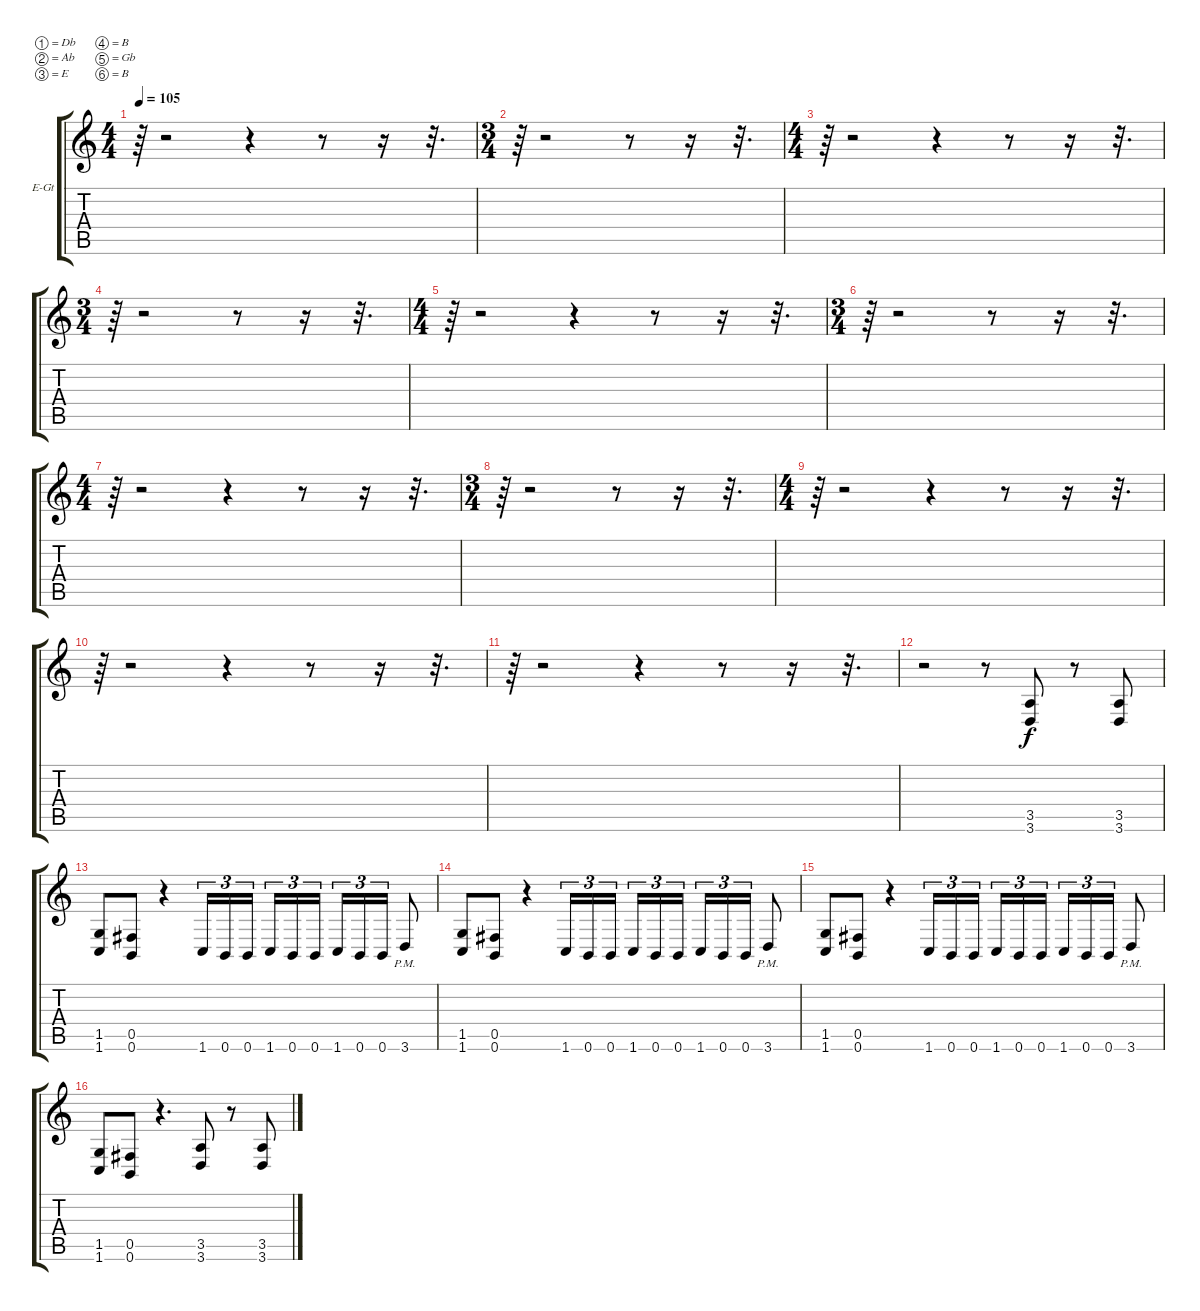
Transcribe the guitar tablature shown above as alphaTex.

\bracketExtendMode groupsimilarinstruments
\firstSystemTrackNameOrientation horizontal
\otherSystemsTrackNameOrientation horizontal
\track ("[ALEX]" "E-Gt") {instrument distortionguitar}
\staff {score tabs}
\tuning (Db4 Ab3 E3 B2 Gb2 B1)
\ts (4 4)
\tempo 105
\clef g2
\ks c
r.64{dy f} r.2 r.4 r.8 r.16 r.32{d} |
\ts (3 4)
r.64 r.2 r.8 r.16 r.32{d} |
\ts (4 4)
r.64 r.2 r.4 r.8 r.16 r.32{d} |
\ts (3 4)
r.64 r.2 r.8 r.16 r.32{d} |
\ts (4 4)
r.64 r.2 r.4 r.8 r.16 r.32{d} |
\ts (3 4)
r.64 r.2 r.8 r.16 r.32{d} |
\ts (4 4)
r.64 r.2 r.4 r.8 r.16 r.32{d} |
\ts (3 4)
r.64 r.2 r.8 r.16 r.32{d} |
\ts (4 4)
r.64 r.2 r.4 r.8 r.16 r.32{d} |
r.64 r.2 r.4 r.8 r.16 r.32{d} |
r.64 r.2 r.4 r.8 r.16 r.32{d} |
r.2 r.8 (3.5 3.6).8 r.8 (3.5 3.6).8 |
(1.5 1.6).8 (0.5 0.6).8 r.4 1.6.16{tu (3 2)} 0.6.16{tu (3 2)} 0.6.16{tu (3 2)} 1.6.16{tu (3 2)} 0.6.16{tu (3 2)} 0.6.16{tu (3 2)} 1.6.16{tu (3 2)} 0.6.16{tu (3 2)} 0.6.16{tu (3 2)} 3.6{pm}.8 |
(1.5 1.6).8 (0.5 0.6).8 r.4 1.6.16{tu (3 2)} 0.6.16{tu (3 2)} 0.6.16{tu (3 2)} 1.6.16{tu (3 2)} 0.6.16{tu (3 2)} 0.6.16{tu (3 2)} 1.6.16{tu (3 2)} 0.6.16{tu (3 2)} 0.6.16{tu (3 2)} 3.6{pm}.8 |
(1.5 1.6).8 (0.5 0.6).8 r.4 1.6.16{tu (3 2)} 0.6.16{tu (3 2)} 0.6.16{tu (3 2)} 1.6.16{tu (3 2)} 0.6.16{tu (3 2)} 0.6.16{tu (3 2)} 1.6.16{tu (3 2)} 0.6.16{tu (3 2)} 0.6.16{tu (3 2)} 3.6{pm}.8 |
(1.5 1.6).8 (0.5 0.6).8 r.4{d} (3.5 3.6).8 r.8 (3.5 3.6).8
